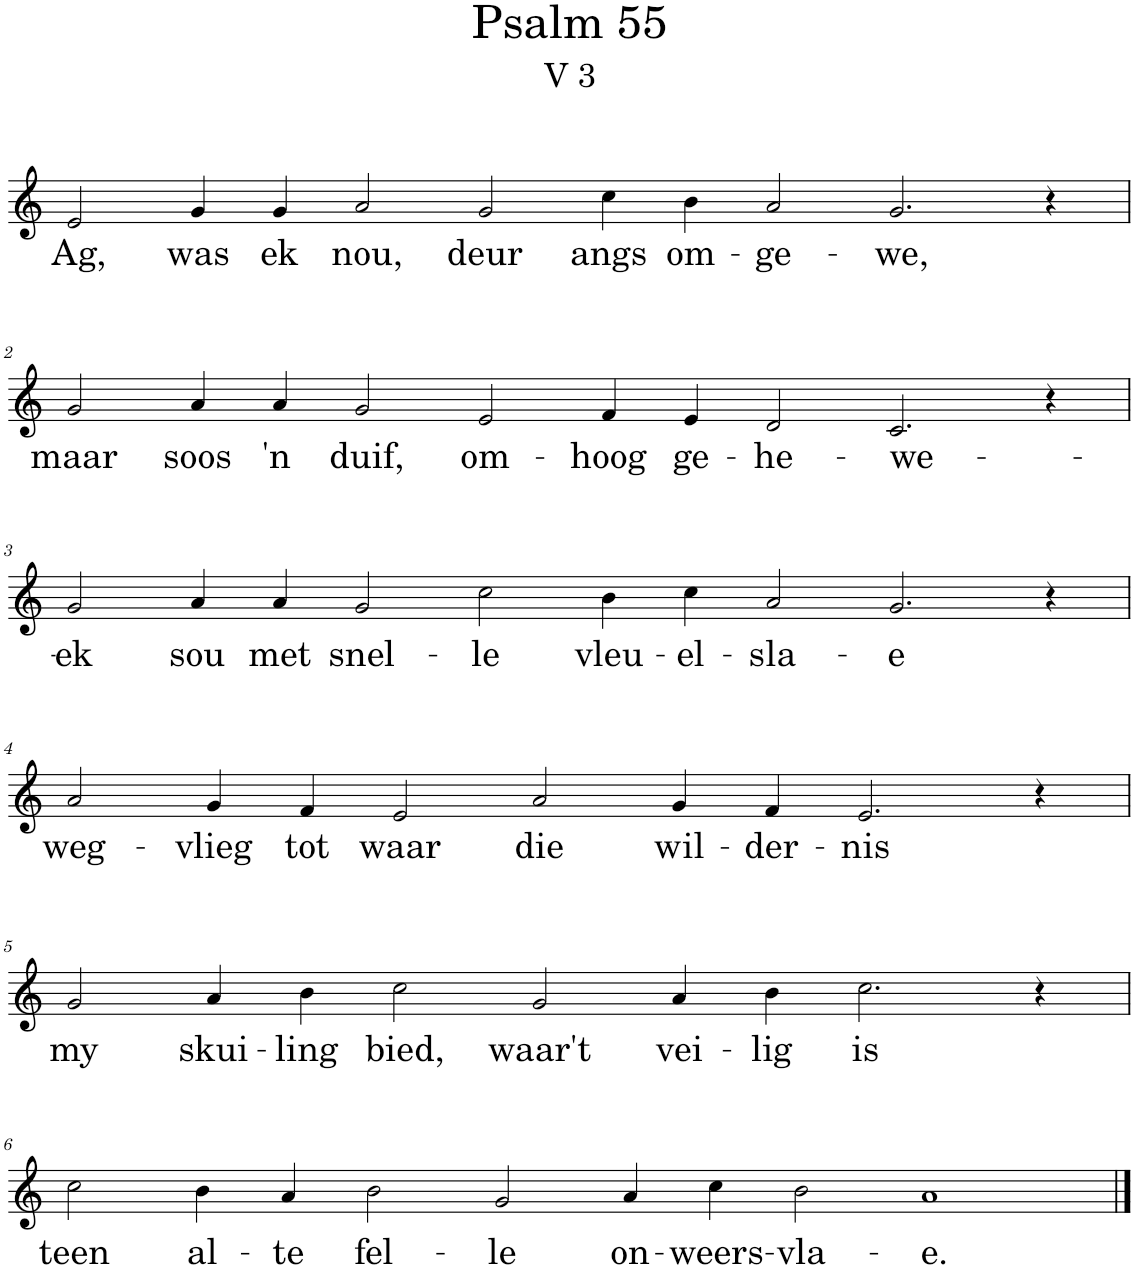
**kern	**text
*part1	*part1
*staff1	*staff1
*I"Pipe Organ	*
*I'Org.	*
*clefG2	*
*k[]	*
*M16/4	*
=1	=1
!	!LO:LY:b
2e/	Ag,
!	!LO:LY:b
4g/	was
!	!LO:LY:b
4g/	ek
!	!LO:LY:b
2a/	nou,
!	!LO:LY:b
2g/	deur
!	!LO:LY:b
4cc\	angs
!	!LO:LY:b
4b\	om-
!	!LO:LY:b
2a/	-ge-
!	!LO:LY:b
2.g/	-we,
4r	.
!!LO:LB:g=z
=2	=2
!	!LO:LY:b
2g/	maar
!	!LO:LY:b
4a/	soos
!	!LO:LY:b
4a/	'n
!	!LO:LY:b
2g/	duif,
!	!LO:LY:b
2e/	om-
!	!LO:LY:b
4f/	-hoog
!	!LO:LY:b
4e/	ge-
!	!LO:LY:b
2d/	-he-
!	!LO:LY:b
2.c/	-we-
4r	.
!!LO:LB:g=z
=3	=3
!	!LO:LY:b
2g/	-ek
!	!LO:LY:b
4a/	sou
!	!LO:LY:b
4a/	met
!	!LO:LY:b
2g/	snel-
!	!LO:LY:b
2cc\	-le
!	!LO:LY:b
4b\	vleu-
!	!LO:LY:b
4cc\	-el-
!	!LO:LY:b
2a/	-sla-
!	!LO:LY:b
2.g/	-e
4r	.
!!LO:LB:g=z
=4	=4
*M14/4	*
!	!LO:LY:b
2a/	weg-
!	!LO:LY:b
4g/	-vlieg
!	!LO:LY:b
4f/	tot
!	!LO:LY:b
2e/	waar
!	!LO:LY:b
2a/	die
!	!LO:LY:b
4g/	wil-
!	!LO:LY:b
4f/	-der-
!	!LO:LY:b
2.e/	-nis
4r	.
!!LO:LB:g=z
=5	=5
!	!LO:LY:b
2g/	my
!	!LO:LY:b
4a/	skui-
!	!LO:LY:b
4b\	-ling
!	!LO:LY:b
2cc\	bied,
!	!LO:LY:b
2g/	waar't
!	!LO:LY:b
4a/	vei-
!	!LO:LY:b
4b\	-lig
!	!LO:LY:b
2.cc\	is
4r	.
!!LO:LB:g=z
=6	=6
*M16/4	*
!	!LO:LY:b
2cc\	teen
!	!LO:LY:b
4b\	al-
!	!LO:LY:b
4a/	-te
!	!LO:LY:b
2b\	fel-
!	!LO:LY:b
2g/	-le
!	!LO:LY:b
4a/	on-
!	!LO:LY:b
4cc\	-weers-
!	!LO:LY:b
2b\	-vla-
!	!LO:LY:b
1a	-e.
==	==
*-	*-
